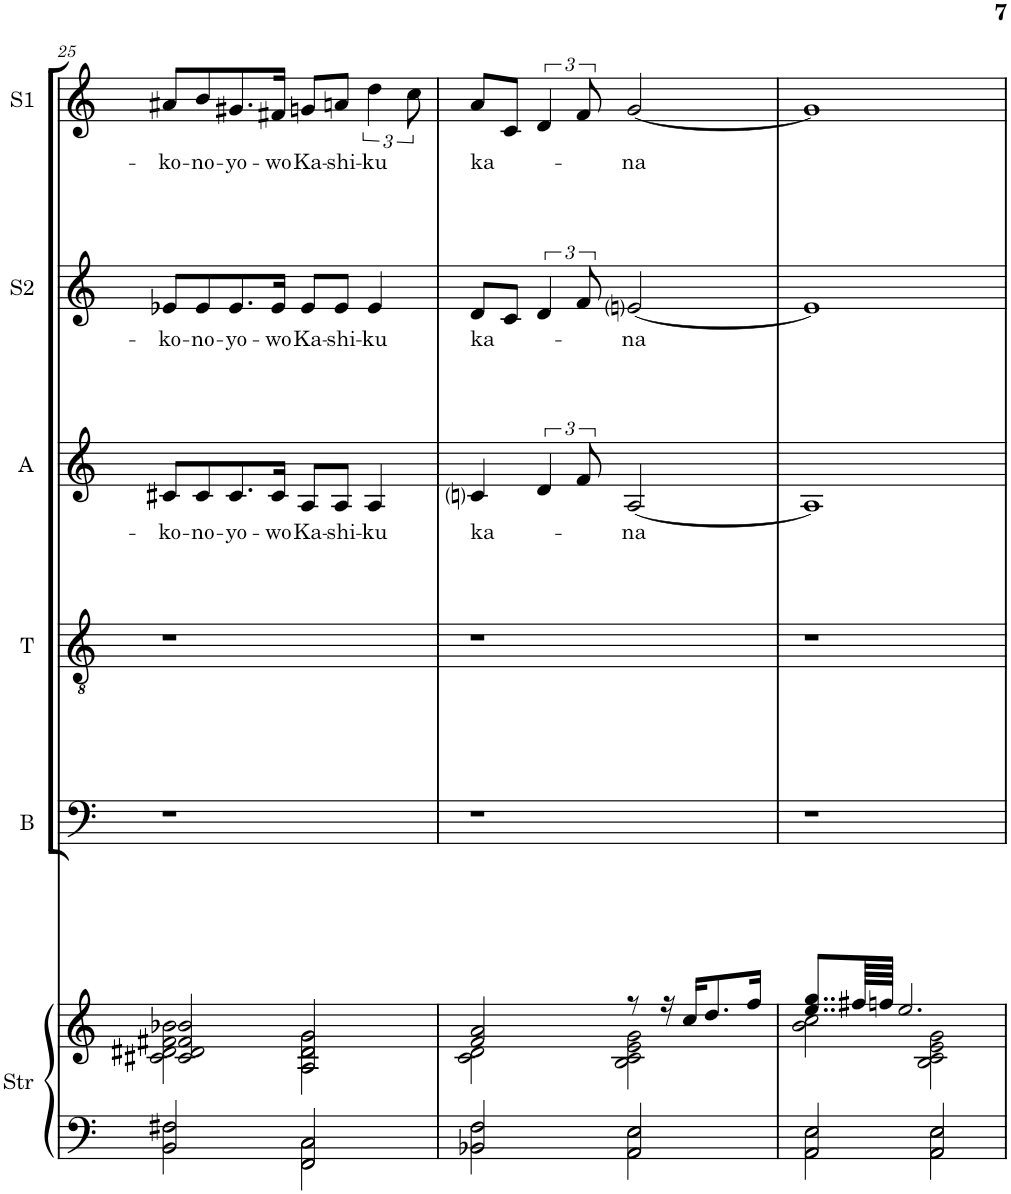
**kern	**kern	**kern	**kern	**kern	**text	**kern	**text	**kern	**text
*part6	*part6	*part5	*part4	*part3	*part3	*part2	*part2	*part1	*part1
*staff7	*staff6	*staff5	*staff4	*staff3	*staff3	*staff2	*staff2	*staff1	*staff1
*I"Strings	*	*I"Bass	*I"Tenor	*I"Alto	*	*I"Soprano 2	*	*I"Soprano 1	*
*I'Str	*	*I'B	*I'T	*I'A	*	*I'S2	*	*I'S1	*
!!LO:PB:g=z
*clefF4	*clefG2	*clefF4	*clefGv2	*clefG2	*	*clefG2	*	*clefG2	*
*k[]	*k[]	*k[]	*k[]	*k[]	*	*k[]	*	*k[]	*
*M4/4	*M4/4	*M4/4	*M4/4	*M4/4	*	*M4/4	*	*M4/4	*
=25	=25	=25	=25	=25	=25	=25	=25	=25	=25
*^	*^	*	*	*	*	*	*	*	*
!	!	!	!	!	!	!	!LO:LY:b	!	!LO:LY:b	!	!LO:LY:b
2BB/ 2F#X/	2BB\ 2F#\	2c#X/ 2d#X/ 2f#X/ 2b-X/	2c#\ 2d#\ 2f#\ 2b-\	1r	1r	8c#X/L	-ko-	8e-X/L	-ko-	8a#X/L	-ko-
!	!	!	!	!	!	!	!LO:LY:b	!	!LO:LY:b	!	!LO:LY:b
.	.	.	.	.	.	8c#/	-no-	8e-/	-no-	8b/	-no-
!	!	!	!	!	!	!	!LO:LY:b	!	!LO:LY:b	!	!LO:LY:b
.	.	.	.	.	.	8.c#/	-yo-	8.e-/	-yo-	8.g#X/	-yo-
!	!	!	!	!	!	!	!LO:LY:b	!	!LO:LY:b	!	!LO:LY:b
.	.	.	.	.	.	16c#/Jk	-wo	16e-/Jk	-wo	16f#X/Jk	-wo
!	!	!	!	!	!	!	!LO:LY:b	!	!LO:LY:b	!	!LO:LY:b
2FF/ 2C/	2FF\ 2C\	2A/ 2d#/ 2g/	2A\ 2d#\ 2g\	.	.	8A/L	Ka-	8e-/L	Ka-	8gn/L	Ka-
!	!	!	!	!	!	!	!LO:LY:b	!	!LO:LY:b	!	!LO:LY:b
.	.	.	.	.	.	8A/J	-shi-	8e-/J	-shi-	8an/J	-shi-
!	!	!	!	!	!	!	!LO:LY:b	!	!LO:LY:b	!	!LO:LY:b
.	.	.	.	.	.	4A/	-ku	4e-/	-ku	6dd\	-ku
.	.	.	.	.	.	.	.	.	.	12cc\	.
=26	=26	=26	=26	=26	=26	=26	=26	=26	=26	=26	=26
!	!	!	!	!	!	!	!LO:LY:b	!	!LO:LY:b	!	!LO:LY:b
2BB-X/ 2F/	2BB-\ 2F\	2f/ 2a/	2c\ 2d\	1r	1r	4cni/	ka-	8d/L	ka-	8a/L	ka-
.	.	.	.	.	.	.	.	8c/J	.	8c/J	.
.	.	.	.	.	.	6d/	.	6d/	.	6d/	.
.	.	.	.	.	.	12f/	.	12f/	.	12f/	.
!	!	!	!	!	!	!	!LO:LY:b	!	!LO:LY:b	!	!LO:LY:b
2AA/ 2E/	2AA\ 2E\	8r	2B\ 2c\ 2e\ 2g\	.	.	[2A/	-na	[2eni/	-na	[2g/	-na
.	.	16r	.	.	.	.	.	.	.	.	.
.	.	16cc/KL	.	.	.	.	.	.	.	.	.
.	.	8.dd/	.	.	.	.	.	.	.	.	.
.	.	16ff/Jk	.	.	.	.	.	.	.	.	.
=27	=27	=27	=27	=27	=27	=27	=27	=27	=27	=27	=27
2AA/ 2E/	2AA\ 2E\	8..ee/ 8..gg/L	2b\ 2cc\	1r	1r	1A]	.	1e]	.	1g]	.
.	.	64ff#X/LLL	.	.	.	.	.	.	.	.	.
.	.	64ffn/JJJJ	.	.	.	.	.	.	.	.	.
.	.	2.ee/	.	.	.	.	.	.	.	.	.
2AA/ 2E/	2AA\ 2E\	.	2B\ 2c\ 2e\ 2g\	.	.	.	.	.	.	.	.
*v	*v	*	*	*	*	*	*	*	*	*	*
*	*v	*v	*	*	*	*	*	*	*	*
=	=	=	=	=	=	=	=	=	=
*-	*-	*-	*-	*-	*-	*-	*-	*-	*-
